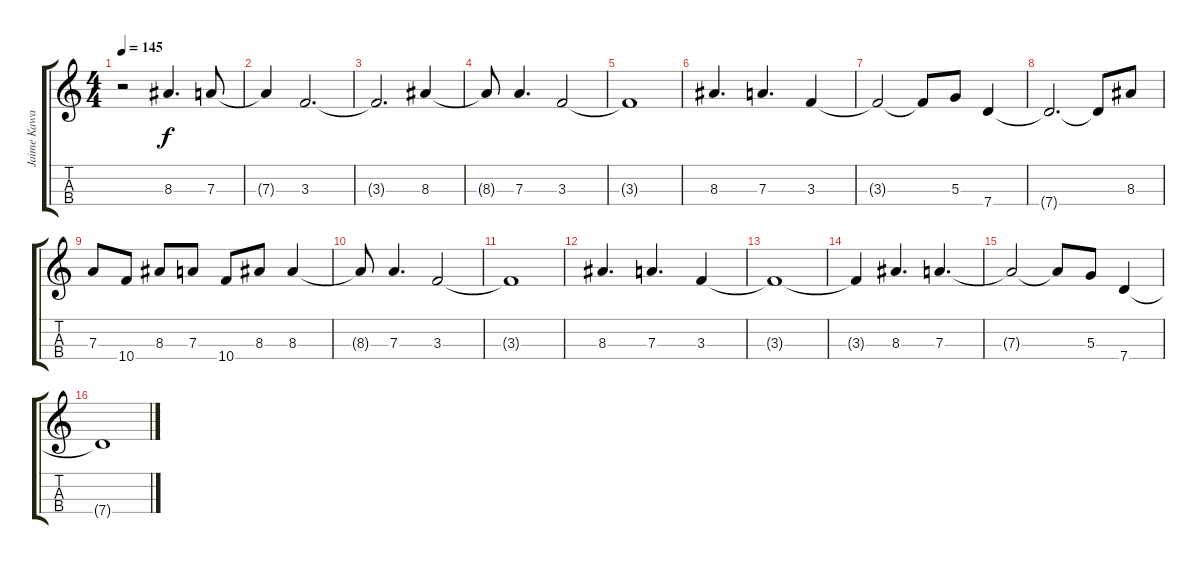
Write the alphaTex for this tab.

\track ("Jaime Kawai" "Jaime Kawa") {instrument fx7echoes}
\staff {score tabs}
\tuning (E5 A4 D4 G3) {hide}
\ts (4 4)
\tempo 145
\clef g2
\ks c
r.2{dy f instrument fx7echoes} 8.3.4{d} 7.3.8 |
7.3{t}.4 3.3.2{d} |
3.3{t}.2{d} 8.3.4 |
8.3{t}.8 7.3.4{d} 3.3.2 |
3.3{t}.1 |
8.3.4{d} 7.3.4{d} 3.3.4 |
3.3{t}.2 3.3{t}.8 5.3.8 7.4.4 |
7.4{t}.2{d} 7.4{t}.8 8.3.8 |
7.3.8 10.4.8 8.3.8 7.3.8 10.4.8 8.3.8 8.3.4 |
8.3{t}.8 7.3.4{d} 3.3.2 |
3.3{t}.1 |
8.3.4{d} 7.3.4{d} 3.3.4 |
3.3{t}.1 |
3.3{t}.4 8.3.4{d} 7.3.4{d} |
7.3{t}.2 7.3{t}.8 5.3.8 7.4.4 |
7.4{t}.1
